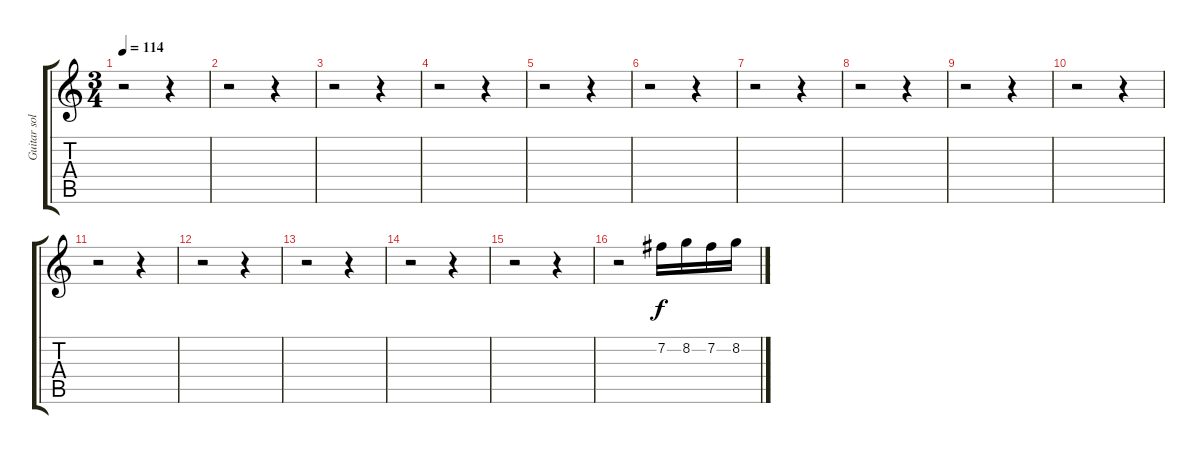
\track ("Guitar solo 1" "Guitar sol") {instrument overdrivenguitar}
\staff {score tabs}
\tuning (E4 B3 G3 D3 A2 E2) {hide}
\ts (3 4)
\tempo 114
\clef g2
\ks c
r.2{dy f} r.4 |
r.2 r.4 |
r.2 r.4 |
r.2 r.4 |
r.2 r.4 |
r.2 r.4 |
r.2 r.4 |
r.2 r.4 |
r.2 r.4 |
r.2 r.4 |
r.2 r.4 |
r.2 r.4 |
r.2 r.4 |
r.2 r.4 |
r.2 r.4 |
r.2 7.2.16 8.2.16 7.2.16 8.2.16
